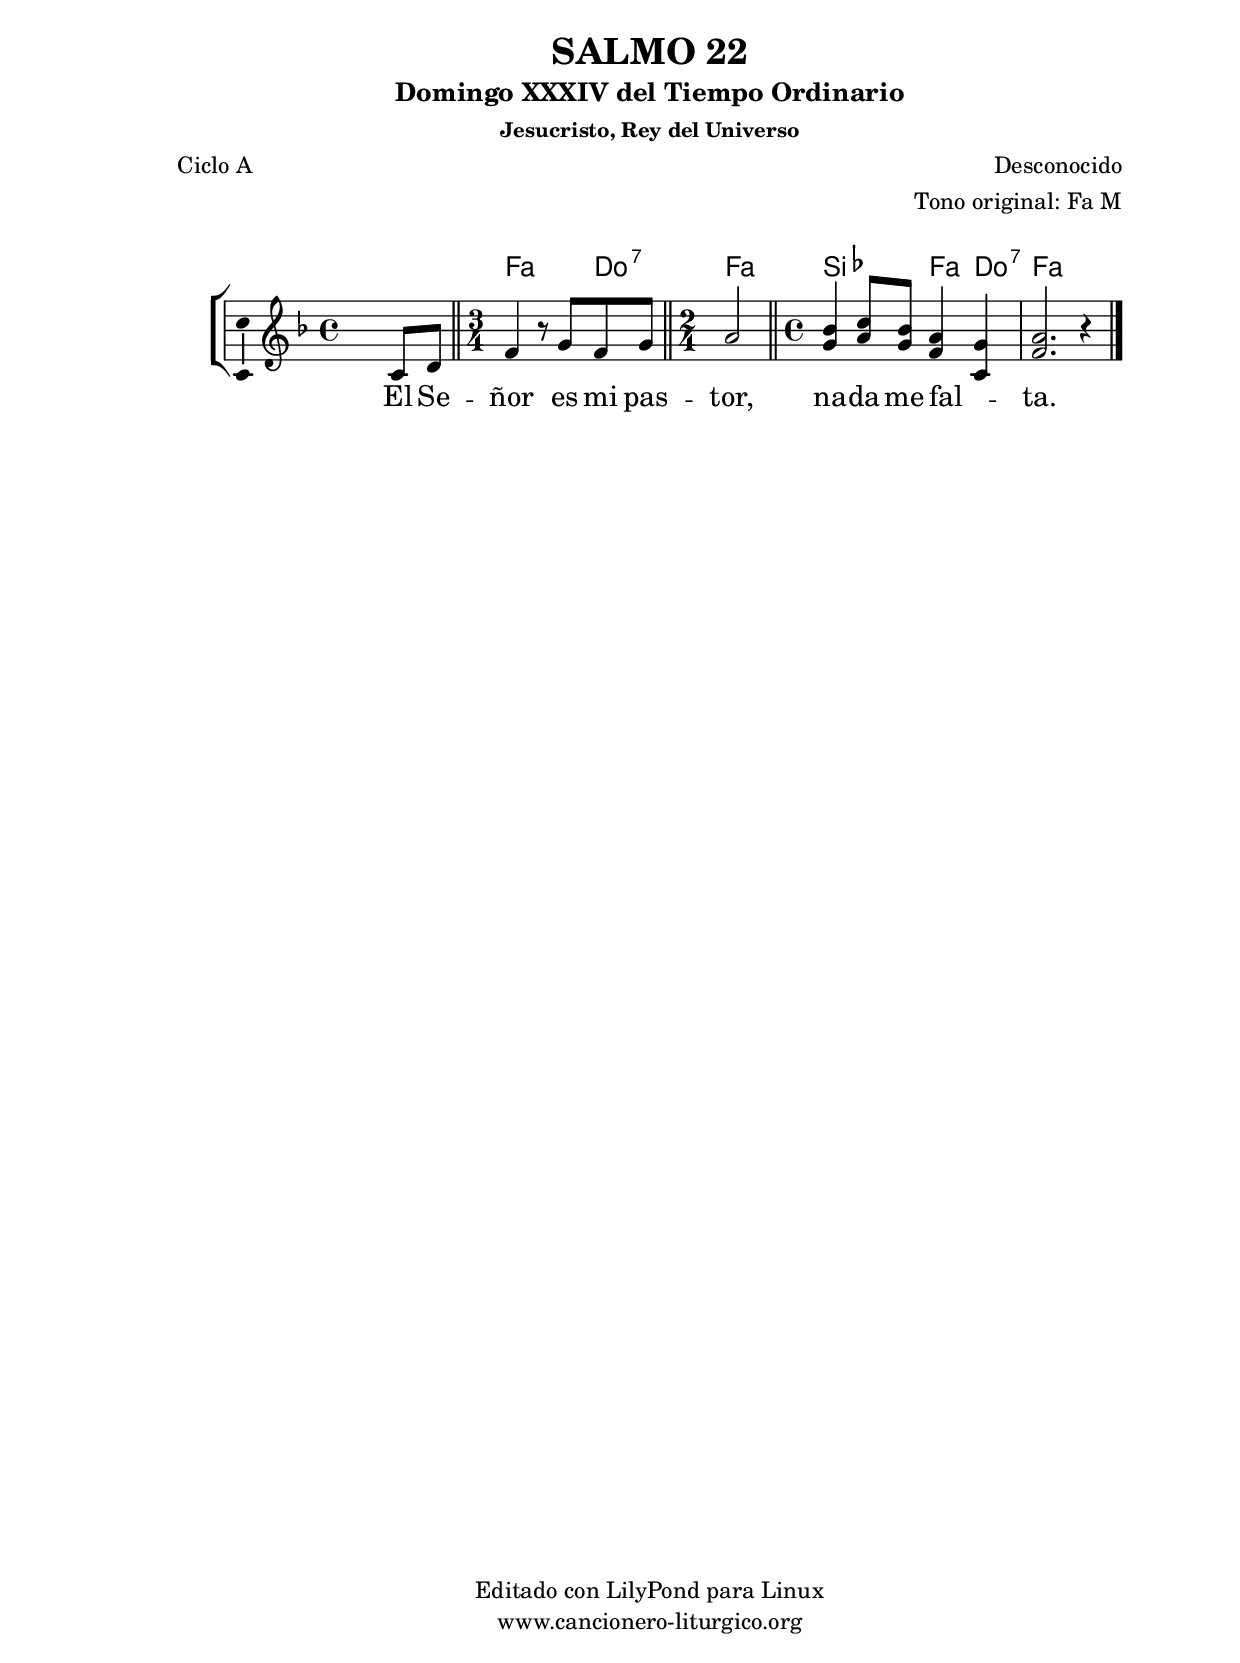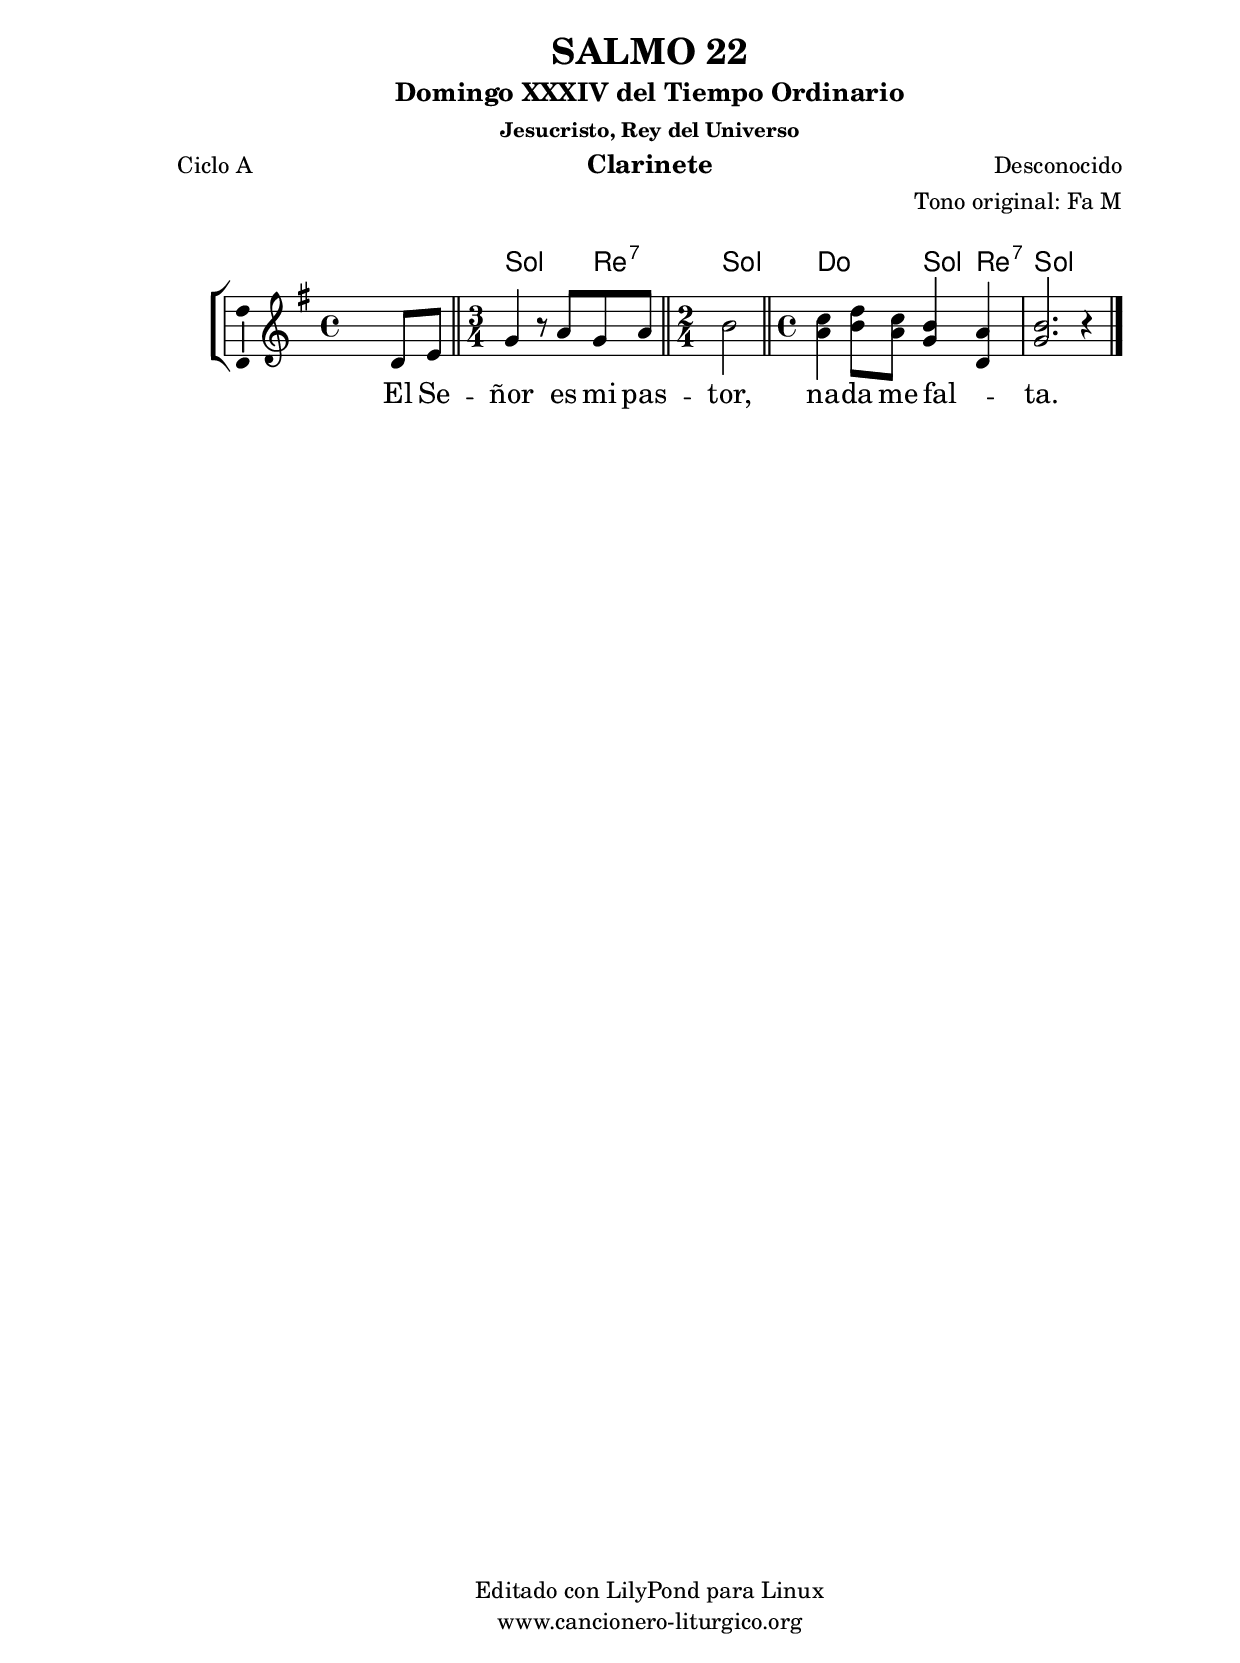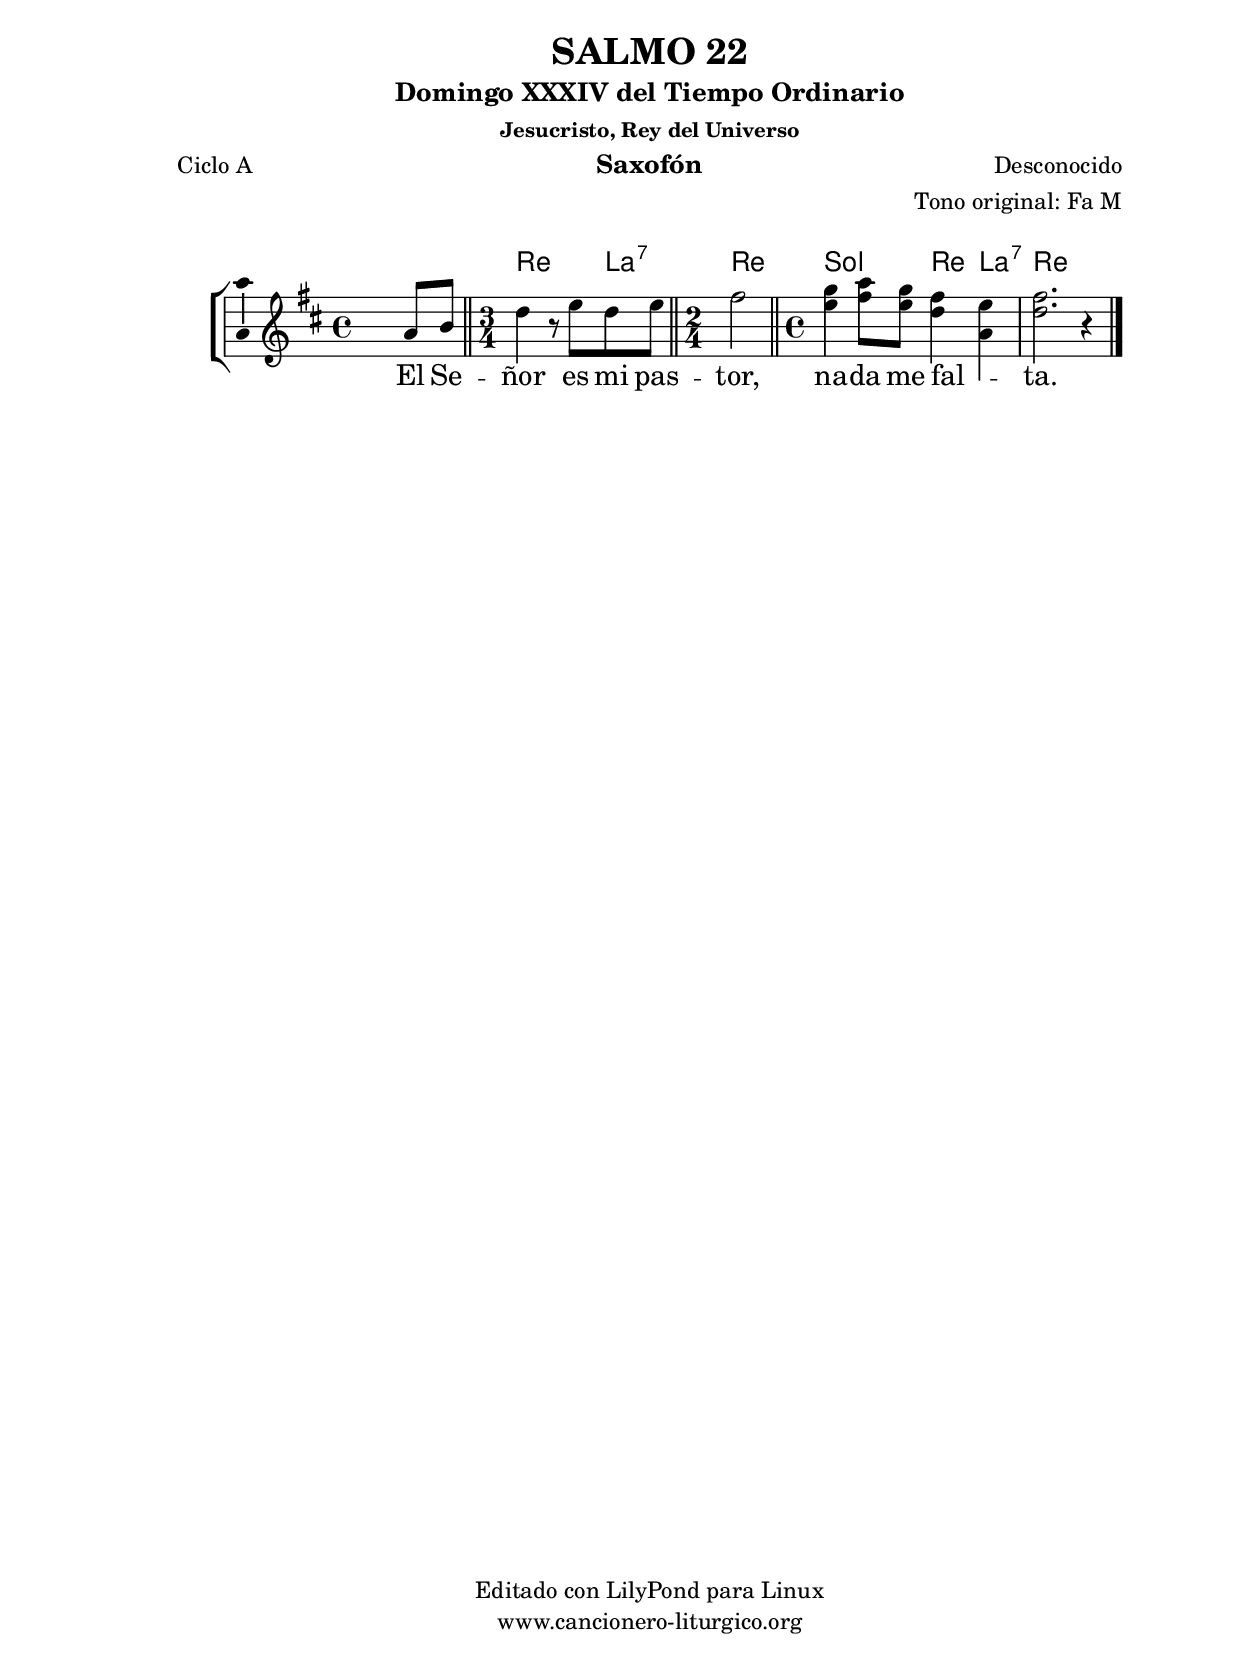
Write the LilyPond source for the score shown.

%
%para convertir .midi en .wav:
%timidity filename.midi -Ow -o finename.wav
%
%
%Para convertir de .wav a .mp3:
%lame -h -m j filename.wav
%
%
%para escuchar el midi:
%timidity nombrefichero.midi
%


%versión de lilypond para la que se ha escrito esta partitura:
\version "2.16.0"

	%Tamaño papel
	#(set-default-paper-size "a4")
	%Tamaño partitura
	#(set-global-staff-size 20)
	%No responde al pulsar sobre una nota
	#(ly:set-option 'point-and-click #f)

%parámetros del encabezamiento:
\header {
	title = "SALMO 22"
	subtitle = "Domingo XXXIV del Tiempo Ordinario"
	subsubtitle = "Jesucristo, Rey del Universo"
	composer = "Desconocido"
	poet = "Ciclo A"
	meter = ""
	arranger = "Tono original: Fa M"
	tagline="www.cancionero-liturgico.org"
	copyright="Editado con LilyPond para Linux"
	}

%parámetros asociados al papel:
\paper  {
	oddHeaderMarkup = \markup {\fill-line { \on-the-fly #not-first-page \fromproperty #'header:title \on-the-fly #not-first-page \fromproperty #'header:composer }}
	evenHeaderMarkup = \markup {\fill-line { \fromproperty #'header:composer \fromproperty #'header:title }}
	#(set-paper-size "a4")
	print-page-number = ##f
	first-page-number = 1
	print-first-page-number = ##f
%	head-separation = 3.0 \cm
	top-margin = 2.0 \cm
	bottom-margin = 0.5\cm
%%%	bottom-margin = -1.0\cm
	left-margin = 3.0 \cm
	line-width = 16.0 \cm 
	indent = 8\mm
	interscoreline = 2.\mm
	between-system-space = 15\mm
%	para que las partituras no llenen la hoja:
	ragged-bottom = ##t
%	idem para la última hoja:
	ragged-last-bottom = ##f
%	para que las partituras llenen el ancho del papel:
	ragged-last = ##f
	after-title-space = 2.5 \cm
%page-count=1
%system-count=1

	%Flexible Vertical Spacing
%	markup-markup-spacing =
%	#'((basic-distance . 15) (minimum-distance . 15) (padding . 3))
	markup-system-spacing =
	#'((basic-distance . 15) (minimum-distance . 15) (padding . 3))
	system-system-spacing =
	#'((basic-distance . 15) (minimum-distance . 15) (padding . 3))
	score-system-spacing =
	#'((basic-distance . 15) (minimum-distance . 15) (padding . 5))
%	top-system-spacing = % header
%	#'((basic-distance . 8) (minimum-distance . 0) (padding . 3))
%	top-markup-spacing =
%	#'((basic-distance . 20) (minimum-distance . 20) (padding . 3))
	last-bottom-spacing = % footer
	#'((basic-distance . 5) (minimum-distance . 5) (padding . 3))
%	score-markup-spacing =
%	#'((basic-distance . 16) (minimum-distance . 13) (padding . 3))

	}


%parámetros que afectan a toda la partitura:
global =  {
	%clave de sol (G):
	\clef G
	%armadura:
%%%	\transpose ees c
	\key f \major
	\tempo 4=66
	\set Score.tempoHideNote = ##t
	}


acordes = {
	\italianChords
	\chordmode {
%%%	\transpose ees c
{

s1
f2 c4:7 f2 bes2 f4 c:7 f1

	}
	}
}


melodia = 
%%%	\transpose ees c
{
	\relative c'{

\time 4/4
s2. c8 d

\bar "||"
\time 3/4
f4 r8 g8 f g

\bar "||"
\time 2/4
a2

\bar "||"
\time 4/4
<<
{
bes4 c8 bes a4 g
a2. r4
}
{
g4 a8 g f4 c
f2. r4
}
>>

	\bar "|."
	}
	}


texto = \lyricmode {
El Se -- ñor es mi pas -- tor,
na -- da me fal -- _ ta.
	}


acordesStaff = \context ChordNames = acordesStaff <<
	\set chordChanges = ##t
	\acordes
	>>


vozStaff = \context Voice = vozStaff
\with {\consists "Ambitus_engraver"}
<<
%	\set Staff.instrumentName = ""
%	\set Staff.shortInstrumentName = ""
%	\set Staff.midiInstrument = #"clarinet"
%	\set Staff.midiInstrument = #"cello"
%	\set Staff.midiInstrument = #"flute"
	\set Staff.midiInstrument = #"electric guitar (jazz)"
%	\set Staff.midiInstrument = #"english horn"
%	\set Staff.midiInstrument = #"violin"
%	\set Staff.midiInstrument = #"glockenspiel"
	\set Staff.midiMinimumVolume = #0.7
	\set Staff.midiMaximumVolume = #0.9
	\global
	\melodia
	>>


textoStaff = \context Lyrics = textoStaff <<
	\lyricsto vozStaff \texto
	>>

\book {
	\score {
		\context ChoirStaff {
			\override StaffGroup.SystemStartBracket #'collapse-height = #1
			\override Score.SystemStartBar #'collapse-height = #1
			<<
			\acordesStaff
			\vozStaff
			\textoStaff
			>>
			}
		\layout {
	    		\context {
				\Lyrics
				\override LyricText #'font-size = #2
				}
	   		 \context {
				\Score
				%fontSize = #3
				\override StaffSymbol #'staff-space = #(magstep +3)
				%\override Beam #'thickness = #0.55
				%\override SpacingSpanner #'spacing-increment = #1.0
				%\override Slur #'height-limit = #1.5
				}
			}
		}
	\score {
		\unfoldRepeats
		\context ChoirStaff {
			<<
			\acordesStaff
			\vozStaff
			>>
			}
		\midi {
	  		\context {
	  			\Score
				tempoWholesPerMinute = #(ly:make-moment 70 4)
				}
			}
		}
	}

%Partitura para clarinete
#(define output-suffix "C")
\book {
	\header{
		instrument = "Clarinete"
		}
	\score {
		\context ChoirStaff {
			\override StaffGroup.SystemStartBracket #'collapse-height = #1
			\override Score.SystemStartBar #'collapse-height = #1
\transpose c d
			<<
			\acordesStaff
			\vozStaff
			\textoStaff
			>>
			}
		\layout {
	    		\context {
				\Lyrics
				\override LyricText #'font-size = #2
				}
	   		 \context {
				\Score
				%fontSize = #3
				\override StaffSymbol #'staff-space = #(magstep +3)
				%\override Beam #'thickness = #0.55
				%\override SpacingSpanner #'spacing-increment = #1.0
				%\override Slur #'height-limit = #1.5
				}
			}
		}
	}

%Partitura para saxofón
#(define output-suffix "S")
\book {
	\header{
		instrument = "Saxofón"
		}
	\score {
		\context ChoirStaff {
			\override StaffGroup.SystemStartBracket #'collapse-height = #1
			\override Score.SystemStartBar #'collapse-height = #1
\transpose c a
			<<
			\acordesStaff
			\vozStaff
			\textoStaff
			>>
			}
		\layout {
	    		\context {
				\Lyrics
				\override LyricText #'font-size = #2
				}
	   		 \context {
				\Score
				%fontSize = #3
				\override StaffSymbol #'staff-space = #(magstep +3)
				%\override Beam #'thickness = #0.55
				%\override SpacingSpanner #'spacing-increment = #1.0
				%\override Slur #'height-limit = #1.5
				}
			}
		}
	}

